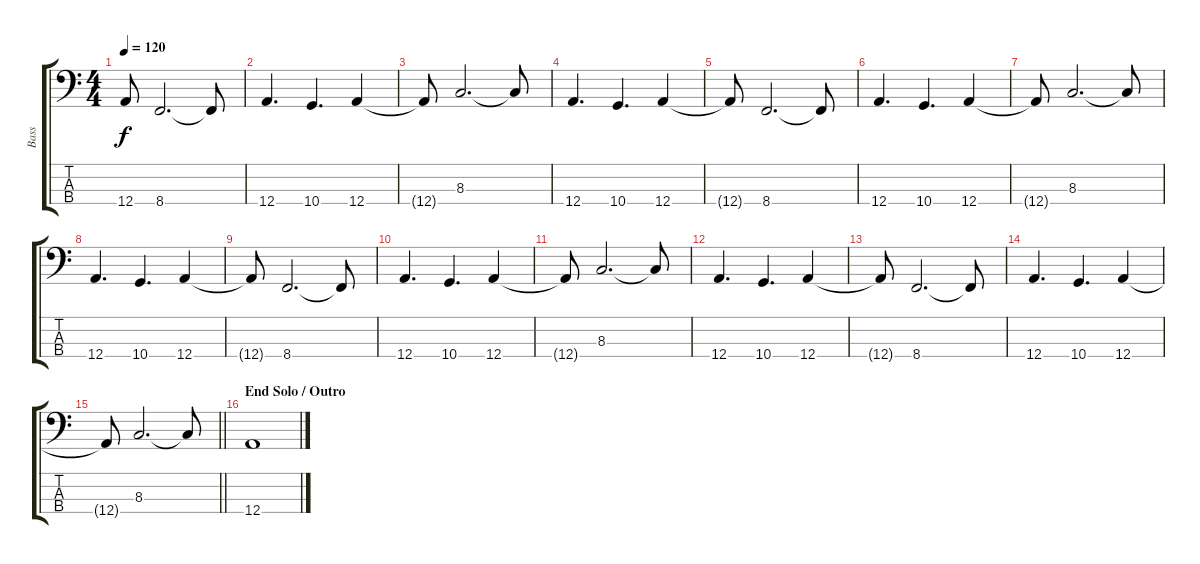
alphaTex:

\track ("Bass" "Bass") {instrument electricbassfinger}
\staff {score tabs}
\tuning (D2 A1 E1 A0) {hide}
\ts (4 4)
\tempo 120
\clef f4
\ks c
12.4{t}.8{dy f} 8.4.2{d} 8.4{t}.8 |
12.4.4{d} 10.4.4{d} 12.4.4 |
12.4{t}.8 8.3.2{d} 8.3{t}.8 |
12.4.4{d} 10.4.4{d} 12.4.4 |
12.4{t}.8 8.4.2{d} 8.4{t}.8 |
12.4.4{d} 10.4.4{d} 12.4.4 |
12.4{t}.8 8.3.2{d} 8.3{t}.8 |
12.4.4{d} 10.4.4{d} 12.4.4 |
12.4{t}.8 8.4.2{d} 8.4{t}.8 |
12.4.4{d} 10.4.4{d} 12.4.4 |
12.4{t}.8 8.3.2{d} 8.3{t}.8 |
12.4.4{d} 10.4.4{d} 12.4.4 |
12.4{t}.8 8.4.2{d} 8.4{t}.8 |
12.4.4{d} 10.4.4{d} 12.4.4 |
\barLineRight lightlight
12.4{t}.8 8.3.2{d} 8.3{t}.8 |
\section ("" "End Solo / Outro")
12.4.1
